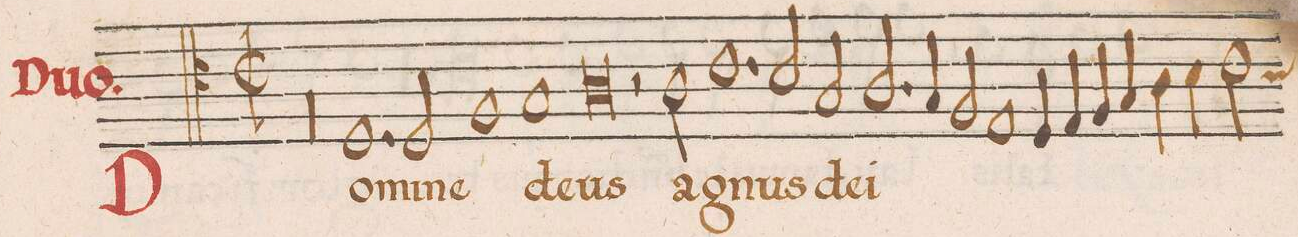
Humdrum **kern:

**kern	**text
*I"CANTVS	*
*clefC4	*
*k[]	*
*met(c|)	*
*M2/1	*
0r	.
=58	=58
0r	.
=59	=59
*M2/1	*
*met(c|)	*
1.D	Do-
2D/	-mi-
=60	=60
1F	-ne
1G	de-
=61	=61
0A	-us
=62	=62
2r	.
2A\	a-
1.c	-gnus
=63	=63
2B/	.
2G/	de-
2.A/	-i
=64	=64
4G/	.
2F/	.
1E	.
=65	=65
4D/	.
4E/	.
4F/	.
4G/	.
4A\	.
4B\	.
*custos:B	*
2c\	.
=66	=66
*-	*-
